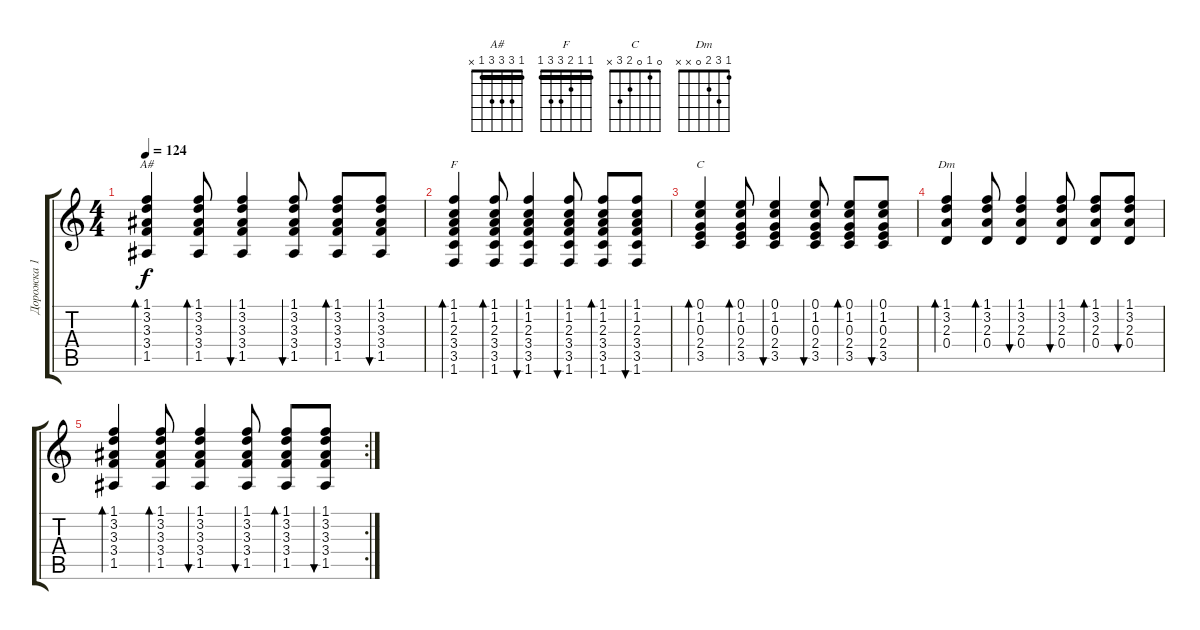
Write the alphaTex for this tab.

\track ("Дорожка 1" "Дорожка 1") {instrument acousticguitarsteel}
\staff {score tabs}
\tuning (E4 B3 G3 D3 A2 E2) {hide}
\chord ("A#" 1 3 3 3 1 x) {barre 1}
\chord ("F" 1 1 2 3 3 1) {barre 1}
\chord ("C" 0 1 0 2 3 x)
\chord ("Dm" 1 3 2 0 x x)
\ts (4 4)
\tempo 124
\clef g2
\ks c
(1.1 3.2 3.3 3.4 1.5).4{bd 60 ch "A#" dy f} (1.1 3.2 3.3 3.4 1.5).8{bd 60} (1.1 3.2 3.3 3.4 1.5).4{bu 60} (1.1 3.2 3.3 3.4 1.5).8{bu 60} (1.1 3.2 3.3 3.4 1.5).8{bd 60} (1.1 3.2 3.3 3.4 1.5).8{bu 60} |
(1.1 1.2 2.3 3.4 3.5 1.6).4{bd 60 ch "F"} (1.1 1.2 2.3 3.4 3.5 1.6).8{bd 60} (1.1 1.2 2.3 3.4 3.5 1.6).4{bu 60} (1.1 1.2 2.3 3.4 3.5 1.6).8{bu 60} (1.1 1.2 2.3 3.4 3.5 1.6).8{bd 60} (1.1 1.2 2.3 3.4 3.5 1.6).8{bu 60} |
(0.1 1.2 0.3 2.4 3.5).4{bd 60 ch "C"} (0.1 1.2 0.3 2.4 3.5).8{bd 60} (0.1 1.2 0.3 2.4 3.5).4{bu 60} (0.1 1.2 0.3 2.4 3.5).8{bu 60} (0.1 1.2 0.3 2.4 3.5).8{bd 60} (0.1 1.2 0.3 2.4 3.5).8{bu 60} |
(1.1 3.2 2.3 0.4).4{bd 60 ch "Dm"} (1.1 3.2 2.3 0.4).8{bd 60} (1.1 3.2 2.3 0.4).4{bu 60} (1.1 3.2 2.3 0.4).8{bu 60} (1.1 3.2 2.3 0.4).8{bd 60} (1.1 3.2 2.3 0.4).8{bu 60} |
\rc 2
(1.1 3.2 3.3 3.4 1.5).4{bd 60} (1.1 3.2 3.3 3.4 1.5).8{bd 60} (1.1 3.2 3.3 3.4 1.5).4{bu 60} (1.1 3.2 3.3 3.4 1.5).8{bu 60} (1.1 3.2 3.3 3.4 1.5).8{bd 60} (1.1 3.2 3.3 3.4 1.5).8{bu 60}
